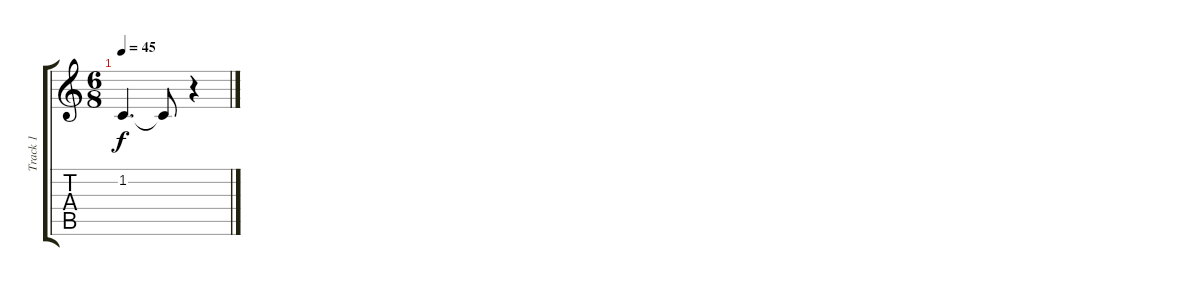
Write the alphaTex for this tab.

\track ("Track 1" "Track 1") {instrument flute}
\staff {score tabs}
\tuning (E4 B3 G3 D3 A2 E2) {hide}
\ts (6 8)
\tempo 45
\clef g2
\ks c
1.2.4{d dy f} 1.2{t}.8 r.4
